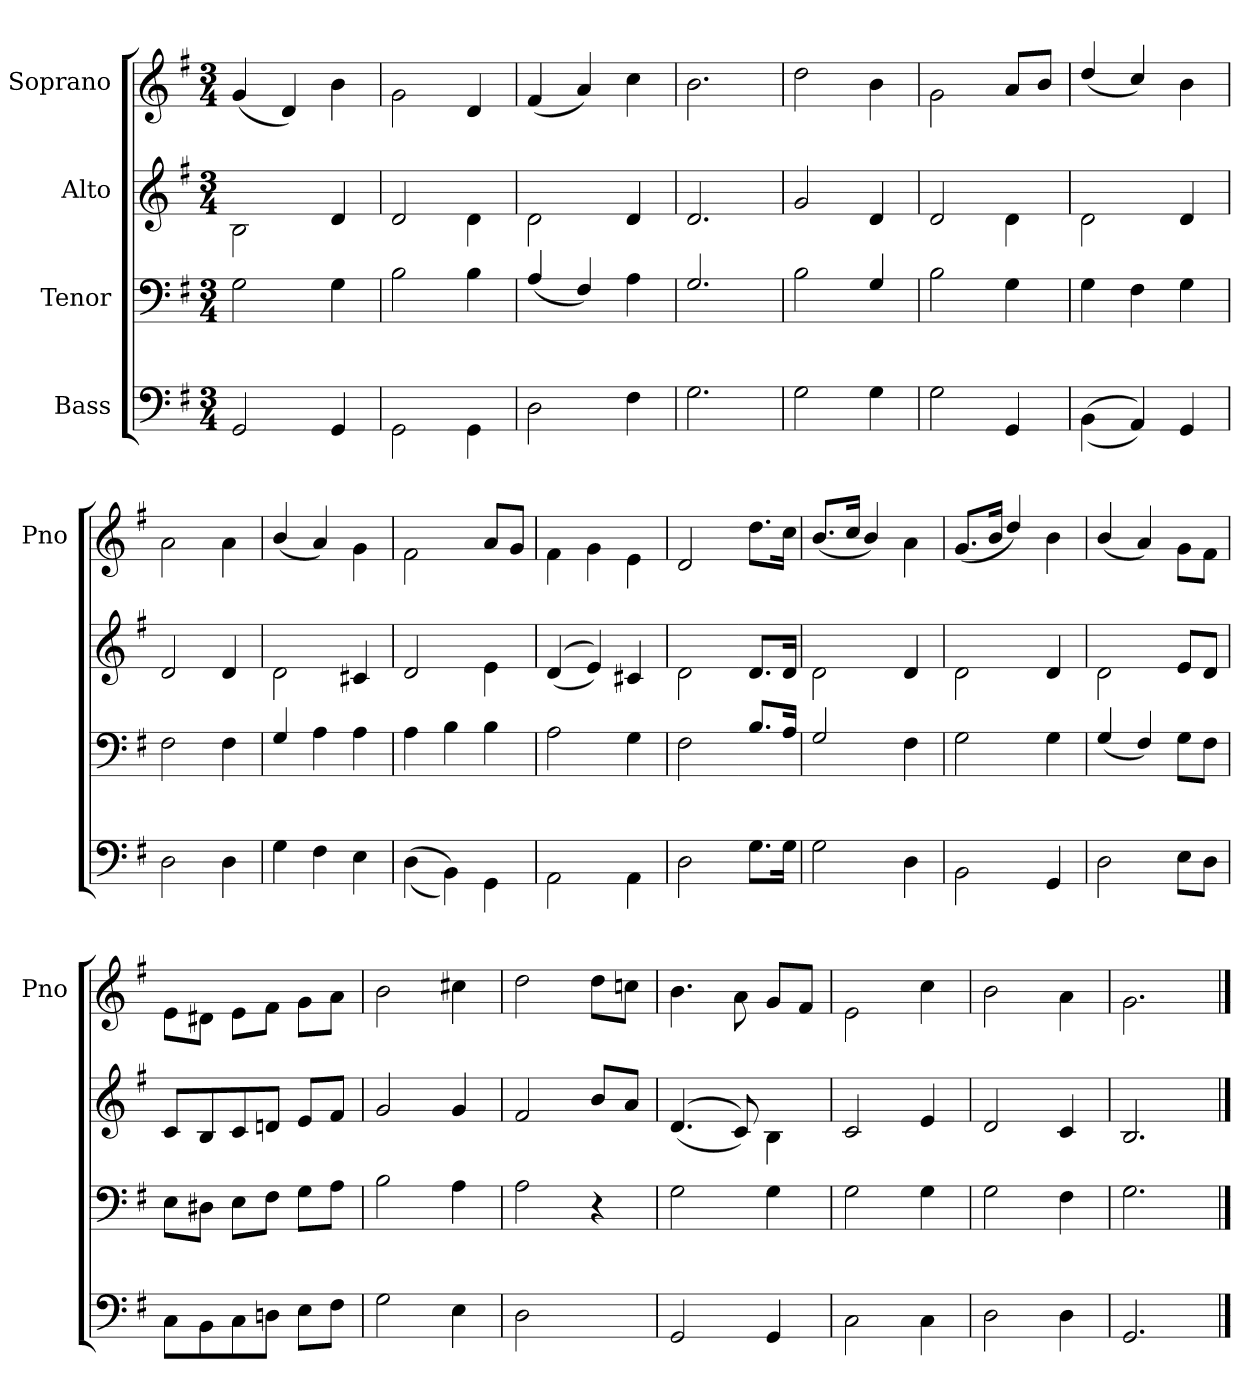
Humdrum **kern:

**kern	**kern	**kern	**kern
*part4	*part3	*part2	*part1
*staff4	*staff3	*staff2	*staff1
*I"Bass	*I"Tenor	*I"Alto	*I"Soprano
*	*	*	*I'Pno
*clefF4	*clefF4	*clefG2	*clefG2
*k[f#]	*k[f#]	*k[f#]	*k[f#]
*G:	*G:	*G:	*G:
*M3/4	*M3/4	*M3/4	*M3/4
=	=	=	=
2GG/	2G\	2B\	(>4g/
.	.	.	4d/)
4GG/	4G\	4d/	4b\
=	=	=	=
2GG\	2B\	2d/	2g\
4GG\	4B\	4d\	4d/
=	=	=	=
2D\	(>4A/	2d\	(>4f#/
.	4F#/)	.	4a/)
4F#\	4A\	4d/	4cc\
=	=	=	=
2.G\	2.G/	2.d/	2.b\
=	=	=	=
2G\	2B\	2g/	2dd\
4G\	4G/	4d/	4b\
=	=	=	=
2G\	2B\	2d/	2g\
4GG/	4G\	4d\	8a/L
.	.	.	8b/J
=	=	=	=
(<(>4BB\	4G\	2d\	(>4dd/
4AA/))	4F#\	.	4cc/)
4GG/	4G\	4d/	4b\
=	=	=	=
2D\	2F#\	2d/	2a\
4D\	4F#\	4d/	4a\
=	=	=	=
4G\	(<(>4G/	2d\	(>4b/
4F#\))	4A\	.	4a/)
4E\	4A\	4c#X/	4g\
=	=	=	=
(<(>4D\	4A\	2d/	2f#\
4BB\))	4B\	.	.
4GG\	4B\	4e\	8a/L
.	.	.	8g/J
=	=	=	=
2AA\	2A\	(>(<4d/	4f#\
.	.	4e/))	4g\
4AA\	4G\	4c#X/	4e\
=	=	=	=
2D\	2F#\	2d\	2d/
=-	=-	=-	=-
8.G\L	8.B/L	8.d/L	8.dd\L
16G\Jk	16A/Jk	16d/Jk	16cc\Jk
=	=	=	=
2G\	2G/	2d\	(>8.b/L
.	.	.	16cc/Jk
.	.	.	4b/)
4D\	4F#\	4d/	4a\
=	=	=	=
2BB\	2G\	2d\	(>8.g/L
.	.	.	16b/Jk
.	.	.	4dd/)
4GG/	4G\	4d/	4b\
=	=	=	=
2D\	(>4G/	2d\	(>4b/
.	4F#/)	.	4a/)
8E\L	8G\L	8e/L	8g\L
8D\J	8F#\J	8d/J	8f#\J
=	=	=	=
8C\L	8E\L	8c/L	8e\L
8BB\	8D#X\J	8B/	8d#X\J
8C\	8E\L	8c/	8e\L
8Dn\J	8F#\J	8dn/J	8f#\J
8E\L	8G\L	8e/L	8g\L
8F#\J	8A\J	8f#/J	8a\J
=	=	=	=
2G\	2B\	2g/	2b\
4E\	4A\	4g/	4cc#X\
=	=	=	=
2D\	2A\	2f#/	2dd\
4ryy	4r	8b!/L	8dd!\L
.	.	8a!/J	8ccn!\J
=	=	=	=
2GG/	2G\	(>(<4.d/	4.b\
.	.	8c/))	8a\
4GG/	4G\	4B\	8g/L
.	.	.	8f#/J
=	=	=	=
2C\	2G\	2c/	2e\
4C\	4G\	4e/	4cc\
=	=	=	=
2D\	2G\	2d/	2b\
4D\	4F#\	4c/	4a\
=	=	=	=
2.GG/	2.G\	2.B/	2.g\
==	==	==	==
*-	*-	*-	*-
